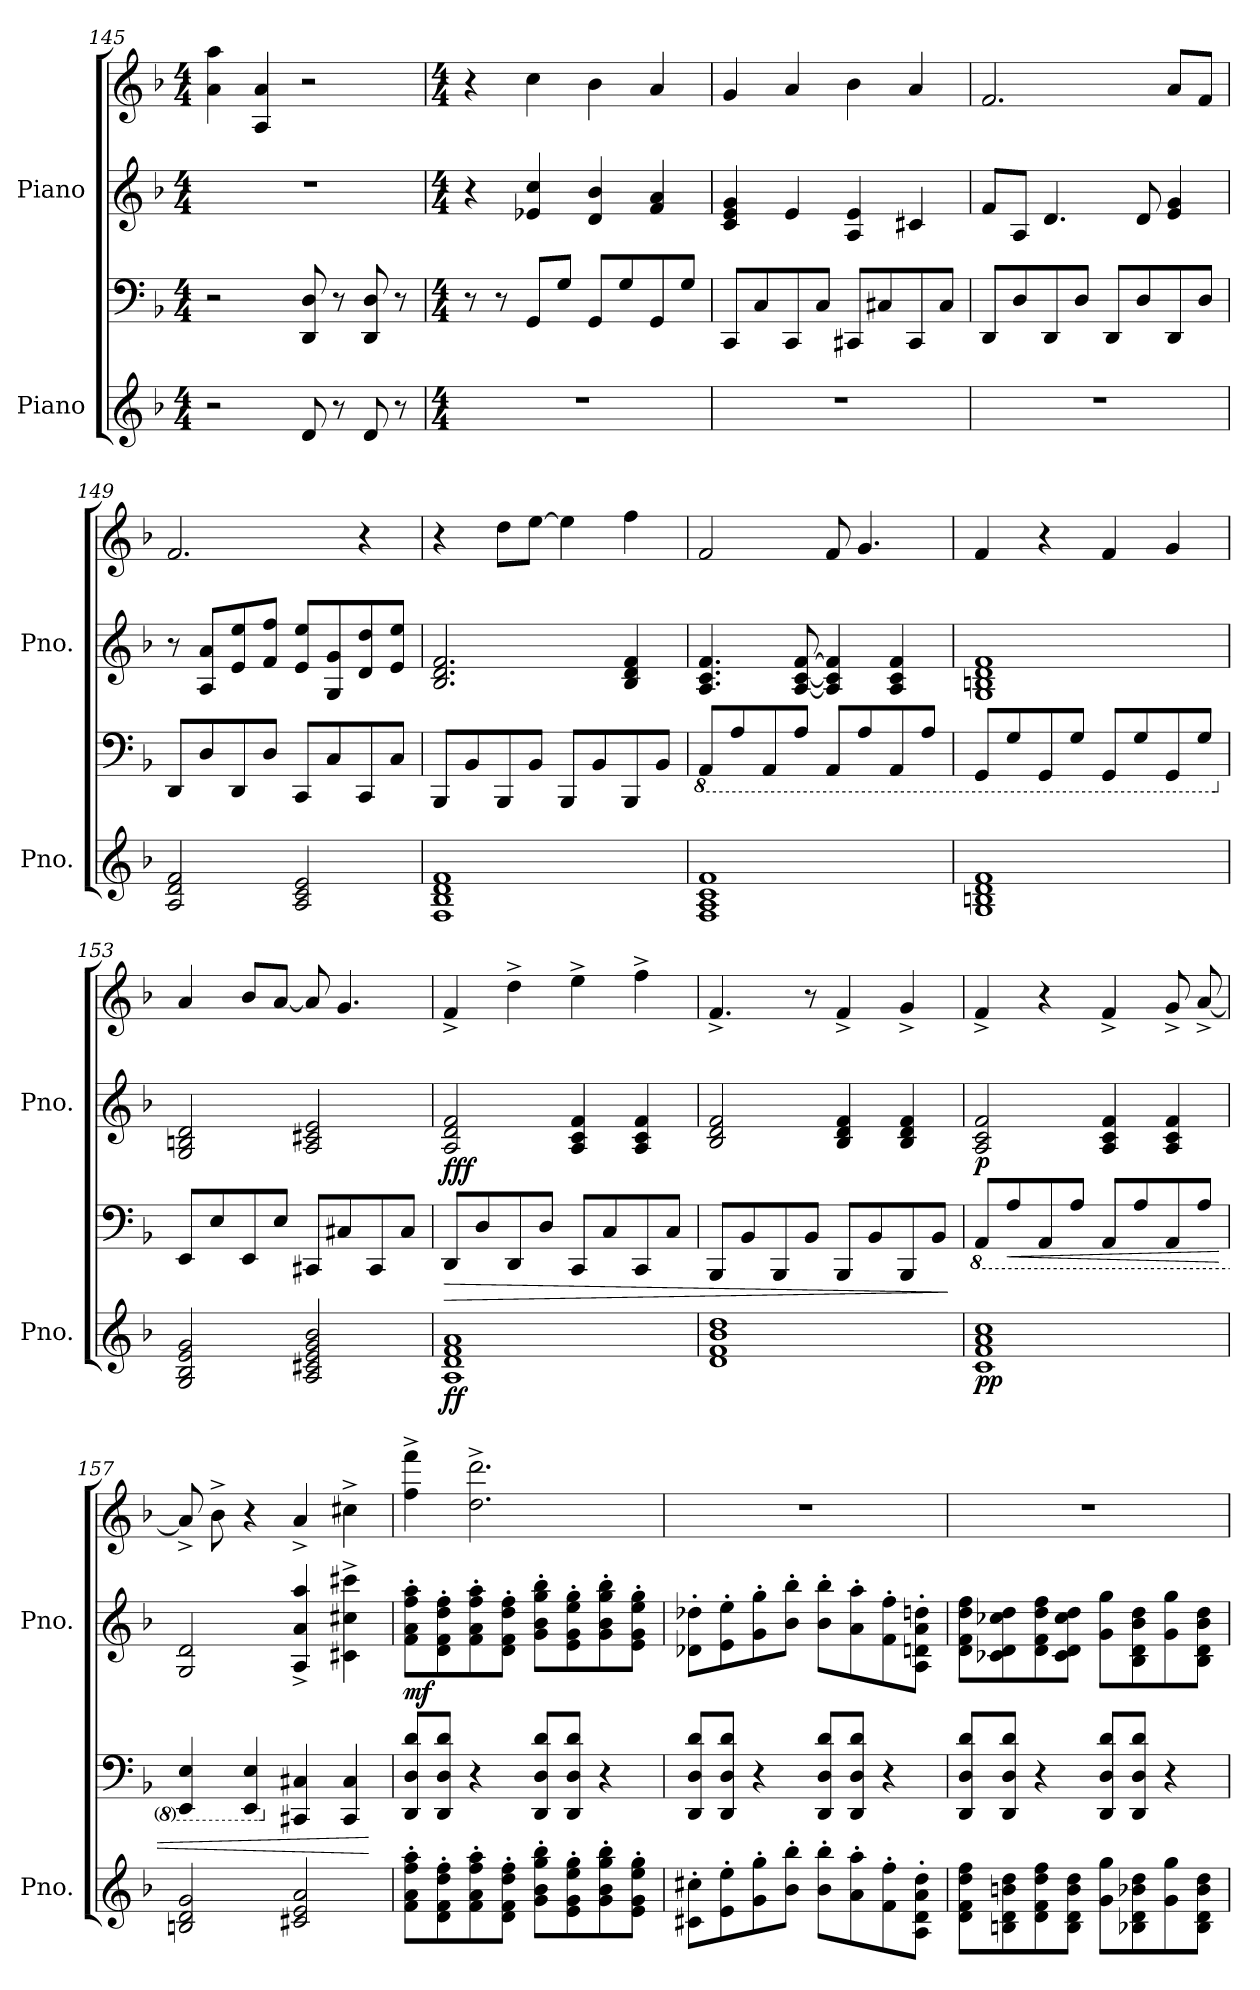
**kern	**kern	**dynam	**kern	**kern	**dynam
*part2	*part2	*part2	*part1	*part1	*part1
*staff4	*staff3	*staff3/4	*staff2	*staff1	*staff1/2
*I"Piano	*	*	*I"Piano	*	*
*I'Pno.	*	*	*I'Pno.	*	*
!!LO:PB:g=z
*clefG2	*clefF4	*	*clefG2	*clefG2	*
*k[b-]	*k[b-]	*	*k[b-]	*k[b-]	*
*M4/4	*M4/4	*	*M4/4	*M4/4	*
*MM155	*MM155	*	*MM155	*MM155	*
=145	=145	=145	=145	=145	=145
2r	2r	.	1r	4a\ 4aa\	.
.	.	.	.	4A/ 4a/	.
8d/	8DD/ 8D/	.	.	2r	.
8r	8r	.	.	.	.
8d/	8DD/ 8D/	.	.	.	.
8r	8r	.	.	.	.
=146	=146	=146	=146	=146	=146
*M4/4	*M4/4	*	*M4/4	*M4/4	*
1r	8r	.	4r	4r	.
.	8r	.	.	.	.
.	8GG/L	.	4e-X/ 4cc/	4cc\	.
.	8G/J	.	.	.	.
.	8GG/L	.	4d/ 4b-/	4b-\	.
.	8G/	.	.	.	.
.	8GG/	.	4f/ 4a/	4a/	.
.	8G/J	.	.	.	.
=147	=147	=147	=147	=147	=147
1r	8CC/L	.	4c/ 4e/ 4g/	4g/	.
.	8C/	.	.	.	.
.	8CC/	.	4e/	4a/	.
.	8C/J	.	.	.	.
.	8CC#X/L	.	4A/ 4e/	4b-\	.
.	8C#X/	.	.	.	.
.	8CC#/	.	4c#X/	4a/	.
.	8C#/J	.	.	.	.
=148	=148	=148	=148	=148	=148
1r	8DD/L	.	8f/L	2.f/	.
.	8D/	.	8A/J	.	.
.	8DD/	.	4.d/	.	.
.	8D/J	.	.	.	.
.	8DD/L	.	.	.	.
.	8D/	.	8d/	.	.
.	8DD/	.	4e/ 4g/	8a/L	.
.	8D/J	.	.	8f/J	.
=149	=149	=149	=149	=149	=149
2A/ 2d/ 2f/	8DD/L	.	8r	2.f/	.
.	8D/	.	8A/ 8a/L	.	.
.	8DD/	.	8e/ 8ee/	.	.
.	8D/J	.	8f/ 8ff/J	.	.
2A/ 2c/ 2e/	8CC/L	.	8e/ 8ee/L	.	.
.	8C/	.	8G/ 8g/	.	.
.	8CC/	.	8d/ 8dd/	4r	.
.	8C/J	.	8e/ 8ee/J	.	.
!!LO:LB:g=z
=150	=150	=150	=150	=150	=150
1F 1B- 1d 1f	8BBB-/L	.	2.B-/ 2.d/ 2.f/	4r	.
.	8BB-/	.	.	.	.
.	8BBB-/	.	.	8dd\L	.
.	8BB-/J	.	.	[8ee\J	.
.	8BBB-/L	.	.	4ee\]	.
.	8BB-/	.	.	.	.
.	8BBB-/	.	4B-/ 4d/ 4f/	4ff\	.
.	8BB-/J	.	.	.	.
=151	=151	=151	=151	=151	=151
*	*8ba	*	*	*	*
1F 1A 1c 1f	8AAA/L	.	4.A/ 4.c/ 4.f/	2f/	.
.	8AA/	.	.	.	.
.	8AAA/	.	.	.	.
.	8AA/J	.	[8A/ [8c/ [8f/	.	.
.	8AAA/L	.	4A/] 4c/] 4f/]	8f/	.
.	8AA/	.	.	4.g/	.
.	8AAA/	.	4A/ 4c/ 4f/	.	.
.	8AA/J	.	.	.	.
=152	=152	=152	=152	=152	=152
1G 1Bn 1d 1f	8GGG/L	.	1G 1Bn 1d 1f	4f/	.
.	8GG/	.	.	.	.
.	8GGG/	.	.	4r	.
.	8GG/J	.	.	.	.
.	8GGG/L	.	.	4f/	.
.	8GG/	.	.	.	.
.	8GGG/	.	.	4g/	.
.	8GG/J	.	.	.	.
=153	=153	=153	=153	=153	=153
*	*X8ba	*	*	*	*
2G/ 2B-/ 2e/ 2g/	8EE/L	.	2G/ 2Bn/ 2d/	4a/	.
.	8E/	.	.	.	.
.	8EE/	.	.	8b-/L	.
.	8E/J	.	.	[8a/J	.
2A/ 2c#X/ 2e/ 2g/ 2b-/	8CC#X/L	.	2A/ 2c#X/ 2e/	8a/]	.
.	8C#X/	.	.	4.g/	.
.	8CC#/	.	.	.	.
.	8C#/J	.	.	.	.
!!LO:PB:g=z
=154	=154	=154	=154	=154	=154
*	*	*	*	*MM158	*
!	!	!LO:HP:b	!	!	!
!	!	!LO:DY:n=1:b=2	!	!	!
!	!	!LO:DY:n=2:b	!	!	!LO:DY:b=2
!	!	!	!	!	!LO:DY:n=1:b
1A 1d 1f 1a	8DD/L	> f f	2A/ 2d/ 2f/	4f^/	f ff
.	8D/	.	.	.	.
.	8DD/	.	.	4dd^\	.
.	8D/J	.	.	.	.
.	8CC/L	.	4A/ 4c/ 4f/	4ee^\	.
.	8C/	.	.	.	.
.	8CC/	.	4A/ 4c/ 4f/	4ff^\	.
.	8C/J	.	.	.	.
=155	=155	=155	=155	=155	=155
1d 1f 1b- 1dd	8BBB-/L	.	2B-/ 2d/ 2f/	4.f^/	.
.	8BB-/	.	.	.	.
.	8BBB-/	.	.	.	.
.	8BB-/J	.	.	8r	.
.	8BBB-/L	.	4B-/ 4d/ 4f/	4f^/	.
.	8BB-/	.	.	.	.
.	8BBB-/	.	4B-/ 4d/ 4f/	4g^/	.
.	8BB-/J	.	.	.	.
.	.	]	.	.	.
=156	=156	=156	=156	=156	=156
*	*8ba	*	*	*	*
!	!	!LO:DY:b=2	!	!	!
!	!	!LO:DY:n=1:b	!	!	!LO:DY:b=2
1c 1f 1a 1cc	8AAA/L	p p	2A/ 2c/ 2f/	4f^/	p
!	!	!LO:HP:b	!	!	!
.	8AA/	<	.	.	.
.	8AAA/	.	.	4r	.
.	8AA/J	.	.	.	.
.	8AAA/L	.	4A/ 4c/ 4f/	4f^/	.
.	8AA/	.	.	.	.
.	8AAA/	.	4A/ 4c/ 4f/	8g^/	.
.	8AA/J	.	.	[8a^/	.
=157	=157	=157	=157	=157	=157
2Bn/ 2d/ 2g/	4EEE/ 4EE/	.	2G/ 2d/	8a^/]	.
.	.	.	.	8b-^\	.
.	4EEE/ 4EE/	.	.	4r	.
*	*X8ba	*	*	*	*
2c#X/ 2e/ 2a/	4CC#X/ 4C#X/	.	4A/^ 4a/^ 4aa/^	4a^/	.
.	4CC#/ 4C#/	.	4c#X\^ 4cc#X\^ 4ccc#X\^	4cc#X^\	.
.	.	[	.	.	.
=158	=158	=158	=158	=158	=158
*	*	*	*	*MM154	*
!	!	!LO:DY:b=2	!	!	!
!	!	!LO:DY:n=1:b	!	!	!LO:DY:b=2
8f\' 8a\' 8ff\' 8aa\'L	8DD/ 8D/ 8d/L	mf mp	8f\' 8a\' 8ff\' 8aa\'L	4ff\^ 4fff\^	mf
8d\' 8f\' 8dd\' 8ff\'	8DD/ 8D/ 8d/J	.	8d\' 8f\' 8dd\' 8ff\'	.	.
8f\' 8a\' 8ff\' 8aa\'	4r	.	8f\' 8a\' 8ff\' 8aa\'	2.dd\^ 2.ddd\^	.
8d\' 8f\' 8dd\' 8ff\'J	.	.	8d\' 8f\' 8dd\' 8ff\'J	.	.
8g\' 8b-\' 8gg\' 8bb-\'L	8DD/ 8D/ 8d/L	.	8g\' 8b-\' 8gg\' 8bb-\'L	.	.
8e\' 8g\' 8ee\' 8gg\'	8DD/ 8D/ 8d/J	.	8e\' 8g\' 8ee\' 8gg\'	.	.
8g\' 8b-\' 8gg\' 8bb-\'	4r	.	8g\' 8b-\' 8gg\' 8bb-\'	.	.
8e\' 8g\' 8ee\' 8gg\'J	.	.	8e\' 8g\' 8ee\' 8gg\'J	.	.
!!LO:LB:g=z
=159	=159	=159	=159	=159	=159
8c#X\' 8cc#X\'L	8DD/ 8D/ 8d/L	.	8d-X\' 8dd-X\'L	1r	.
8e\' 8ee\'	8DD/ 8D/ 8d/J	.	8e\' 8ee\'	.	.
8g\' 8gg\'	4r	.	8g\' 8gg\'	.	.
8b-\' 8bb-\'J	.	.	8b-\' 8bb-\'J	.	.
8b-\' 8bb-\'L	8DD/ 8D/ 8d/L	.	8b-\' 8bb-\'L	.	.
8a\' 8aa\'	8DD/ 8D/ 8d/J	.	8a\' 8aa\'	.	.
8f\' 8ff\'	4r	.	8f\' 8ff\'	.	.
8A\' 8d\' 8a\' 8dd\'J	.	.	8A\' 8dn\' 8a\' 8ddn\'J	.	.
=160	=160	=160	=160	=160	=160
8d\ 8f\ 8dd\ 8ff\L	8DD/ 8D/ 8d/L	.	8d\ 8f\ 8dd\ 8ff\L	1r	.
8Bn\ 8d\ 8bn\ 8dd\	8DD/ 8D/ 8d/J	.	8c-X\ 8d\ 8cc-X\ 8dd\	.	.
8d\ 8f\ 8dd\ 8ff\	4r	.	8d\ 8f\ 8dd\ 8ff\	.	.
8B\ 8d\ 8b\ 8dd\J	.	.	8c-\ 8d\ 8cc-\ 8dd\J	.	.
8g\ 8gg\L	8DD/ 8D/ 8d/L	.	8g\ 8gg\L	.	.
8B-X\ 8d\ 8b-X\ 8dd\	8DD/ 8D/ 8d/J	.	8B-\ 8d\ 8b-\ 8dd\	.	.
8g\ 8gg\	4r	.	8g\ 8gg\	.	.
8B-\ 8d\ 8b-\ 8dd\J	.	.	8B-\ 8d\ 8b-\ 8dd\J	.	.
=	=	=	=	=	=
*-	*-	*-	*-	*-	*-
